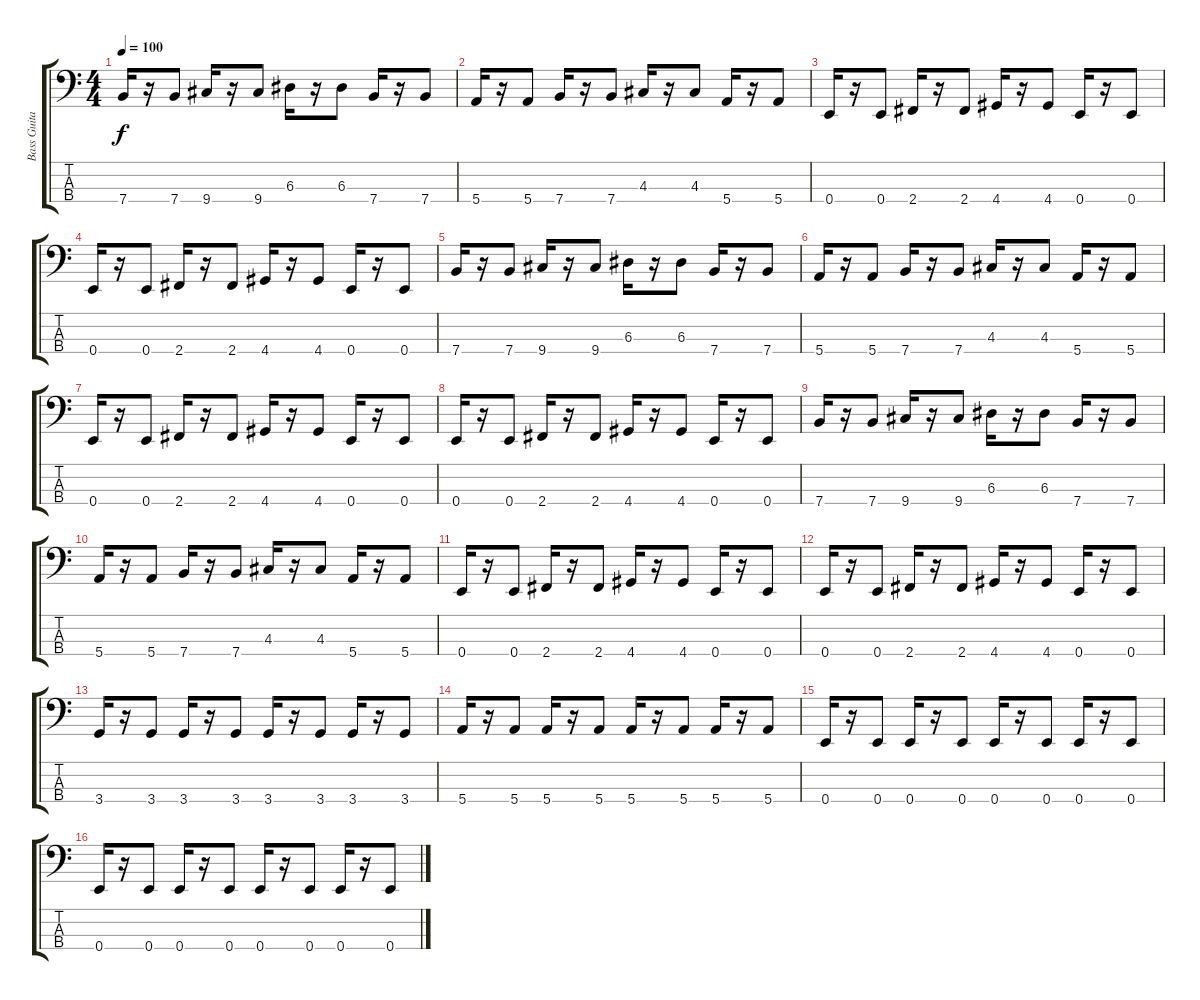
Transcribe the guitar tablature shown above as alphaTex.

\track ("Bass Guitar" "Bass Guita") {instrument electricbasspick}
\staff {score tabs}
\tuning (G2 D2 A1 E1) {hide}
\ts (4 4)
\tempo 100
\clef f4
\ks c
7.4.16{dy f} r.16 7.4.8 9.4.16 r.16 9.4.8 6.3.16 r.16 6.3.8 7.4.16 r.16 7.4.8 |
5.4.16 r.16 5.4.8 7.4.16 r.16 7.4.8 4.3.16 r.16 4.3.8 5.4.16 r.16 5.4.8 |
0.4.16 r.16 0.4.8 2.4.16 r.16 2.4.8 4.4.16 r.16 4.4.8 0.4.16 r.16 0.4.8 |
0.4.16 r.16 0.4.8 2.4.16 r.16 2.4.8 4.4.16 r.16 4.4.8 0.4.16 r.16 0.4.8 |
7.4.16 r.16 7.4.8 9.4.16 r.16 9.4.8 6.3.16 r.16 6.3.8 7.4.16 r.16 7.4.8 |
5.4.16 r.16 5.4.8 7.4.16 r.16 7.4.8 4.3.16 r.16 4.3.8 5.4.16 r.16 5.4.8 |
0.4.16 r.16 0.4.8 2.4.16 r.16 2.4.8 4.4.16 r.16 4.4.8 0.4.16 r.16 0.4.8 |
0.4.16 r.16 0.4.8 2.4.16 r.16 2.4.8 4.4.16 r.16 4.4.8 0.4.16 r.16 0.4.8 |
7.4.16 r.16 7.4.8 9.4.16 r.16 9.4.8 6.3.16 r.16 6.3.8 7.4.16 r.16 7.4.8 |
5.4.16 r.16 5.4.8 7.4.16 r.16 7.4.8 4.3.16 r.16 4.3.8 5.4.16 r.16 5.4.8 |
0.4.16 r.16 0.4.8 2.4.16 r.16 2.4.8 4.4.16 r.16 4.4.8 0.4.16 r.16 0.4.8 |
0.4.16 r.16 0.4.8 2.4.16 r.16 2.4.8 4.4.16 r.16 4.4.8 0.4.16 r.16 0.4.8 |
3.4.16 r.16 3.4.8 3.4.16 r.16 3.4.8 3.4.16 r.16 3.4.8 3.4.16 r.16 3.4.8 |
5.4.16 r.16 5.4.8 5.4.16 r.16 5.4.8 5.4.16 r.16 5.4.8 5.4.16 r.16 5.4.8 |
0.4.16 r.16 0.4.8 0.4.16 r.16 0.4.8 0.4.16 r.16 0.4.8 0.4.16 r.16 0.4.8 |
0.4.16 r.16 0.4.8 0.4.16 r.16 0.4.8 0.4.16 r.16 0.4.8 0.4.16 r.16 0.4.8
